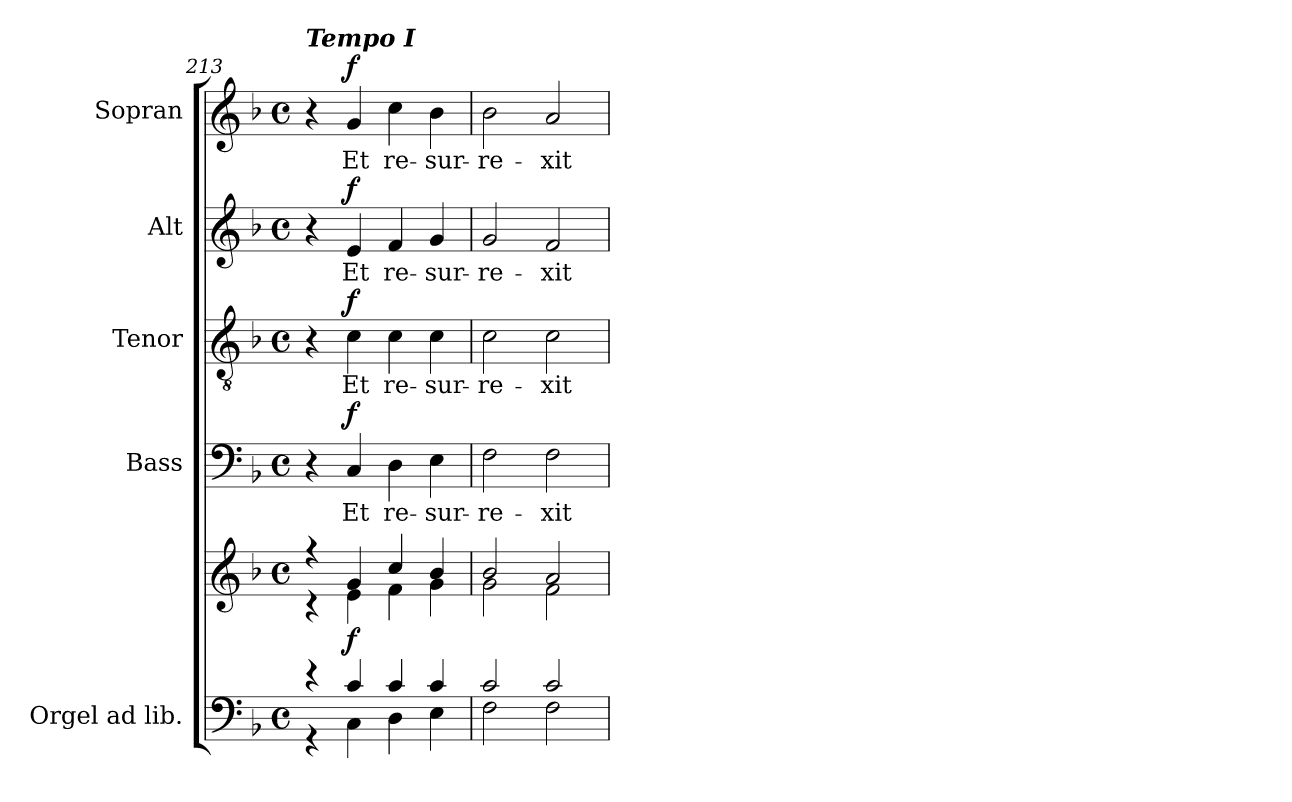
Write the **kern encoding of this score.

**kern	**kern	**dynam	**kern	**text	**dynam	**kern	**text	**dynam	**kern	**text	**dynam	**kern	**text	**dynam
*part5	*part5	*part5	*part4	*part4	*part4	*part3	*part3	*part3	*part2	*part2	*part2	*part1	*part1	*part1
*staff6	*staff5	*staff5/6	*staff4	*staff4	*staff4	*staff3	*staff3	*staff3	*staff2	*staff2	*staff2	*staff1	*staff1	*staff1
*I"Orgel ad lib.	*	*	*I"Bass	*	*	*I"Tenor	*	*	*I"Alt	*	*	*I"Sopran	*	*
*	*	*	*I'B.	*	*	*I'T.	*	*	*I'A.	*	*	*I'S.	*	*
*clefF4	*clefG2	*	*clefF4	*	*	*clefGv2	*	*	*clefG2	*	*	*clefG2	*	*
*k[b-]	*k[b-]	*	*k[b-]	*	*	*k[b-]	*	*	*k[b-]	*	*	*k[b-]	*	*
*F:	*F:	*	*F:	*	*	*F:	*	*	*F:	*	*	*F:	*	*
*M4/4	*M4/4	*	*M4/4	*	*	*M4/4	*	*	*M4/4	*	*	*M4/4	*	*
*met(c)	*met(c)	*	*met(c)	*	*	*met(c)	*	*	*met(c)	*	*	*met(c)	*	*
=213	=213	=213	=213	=213	=213	=213	=213	=213	=213	=213	=213	=213	=213	=213
*^	*^	*	*	*	*	*	*	*	*	*	*	*	*	*
!	!	!	!	!	!	!	!	!	!	!	!	!	!	!LO:TX:a:Bi:t=Tempo I	!	!
4r	4r	4r	4r	.	4r	.	.	4r	.	.	4r	.	.	4r	.	.
!	!	!	!	!LO:DY:b	!	!LO:LY:b	!LO:DY:a	!	!LO:LY:b	!LO:DY:a	!	!LO:LY:b	!LO:DY:a	!	!LO:LY:b	!LO:DY:a
4c/	4C\	4g/	4e\	f	4C/	Et	f	4c\	Et	f	4e/	Et	f	4g/	Et	f
!	!	!	!	!	!	!LO:LY:b	!	!	!LO:LY:b	!	!	!LO:LY:b	!	!	!LO:LY:b	!
4c/	4D\	4cc/	4f\	.	4D\	re-	.	4c\	re-	.	4f/	re-	.	4cc\	re-	.
!	!	!	!	!	!	!LO:LY:b	!	!	!LO:LY:b	!	!	!LO:LY:b	!	!	!LO:LY:b	!
4c/	4E\	4b-/	4g\	.	4E\	-sur-	.	4c\	-sur-	.	4g/	-sur-	.	4b-\	-sur-	.
=214	=214	=214	=214	=214	=214	=214	=214	=214	=214	=214	=214	=214	=214	=214	=214	=214
!	!	!	!	!	!	!LO:LY:b	!	!	!LO:LY:b	!	!	!LO:LY:b	!	!	!LO:LY:b	!
2c/	2F\	2b-/	2g\	.	2F\	-re-	.	2c\	-re-	.	2g/	-re-	.	2b-\	-re-	.
!	!	!	!	!	!	!LO:LY:b	!	!	!LO:LY:b	!	!	!LO:LY:b	!	!	!LO:LY:b	!
2c/	2F\	2a/	2f\	.	2F\	-xit	.	2c\	-xit	.	2f/	-xit	.	2a/	-xit	.
*v	*v	*	*	*	*	*	*	*	*	*	*	*	*	*	*	*
*	*v	*v	*	*	*	*	*	*	*	*	*	*	*	*	*
=	=	=	=	=	=	=	=	=	=	=	=	=	=	=
*-	*-	*-	*-	*-	*-	*-	*-	*-	*-	*-	*-	*-	*-	*-
